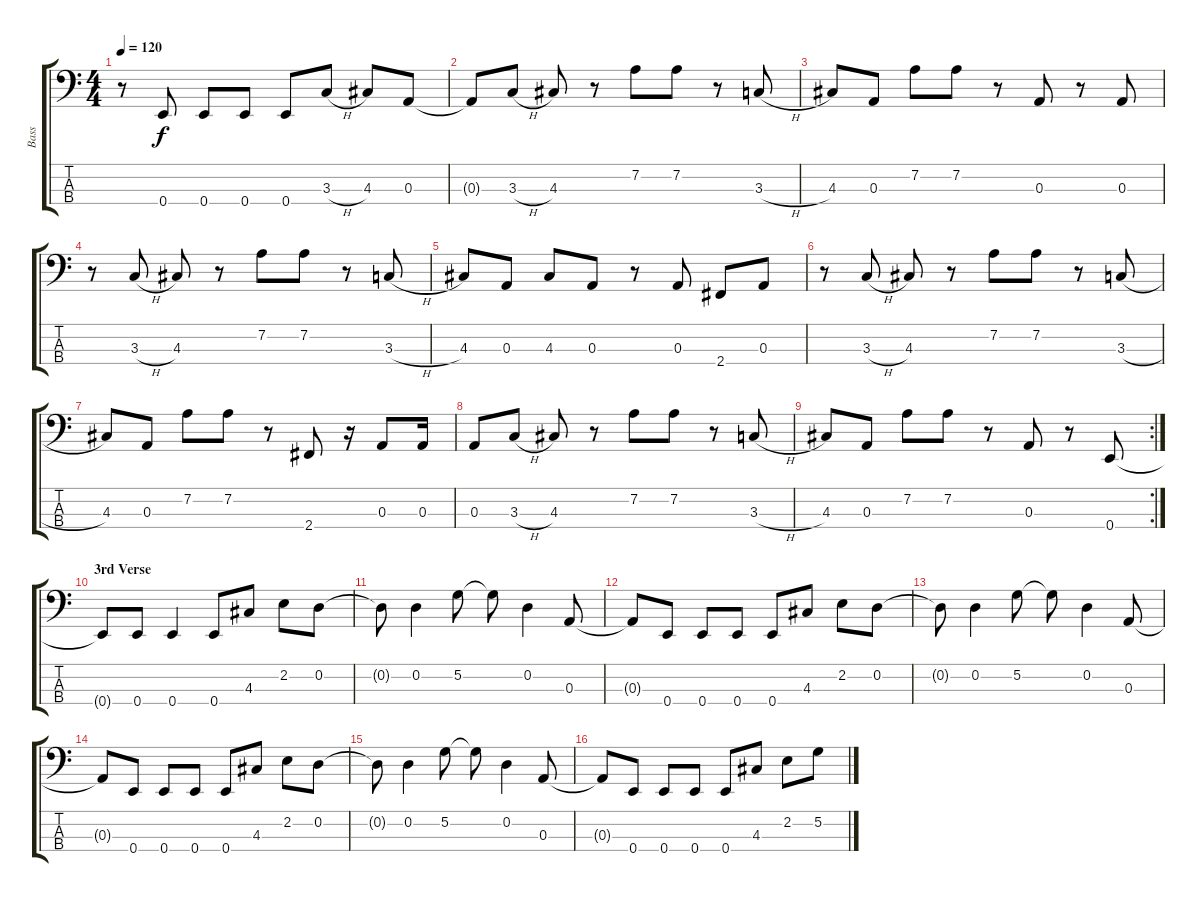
\track ("Bass" "Bass") {instrument electricbassfinger}
\staff {score tabs}
\tuning (G2 D2 A1 E1) {hide}
\ts (4 4)
\tempo 120
\clef f4
\ks c
r.8{dy f} 0.4.8 0.4.8 0.4.8 0.4.8 3.3{h}.8 4.3.8 0.3.8 |
0.3{t}.8 3.3{h}.8 4.3.8 r.8 7.2.8 7.2.8 r.8 3.3{h}.8 |
4.3.8 0.3.8 7.2.8 7.2.8 r.8 0.3.8 r.8 0.3.8 |
r.8 3.3{h}.8 4.3.8 r.8 7.2.8 7.2.8 r.8 3.3{h}.8 |
4.3.8 0.3.8 4.3.8 0.3.8 r.8 0.3.8 2.4.8 0.3.8 |
r.8 3.3{h}.8 4.3.8 r.8 7.2.8 7.2.8 r.8 3.3{h}.8 |
4.3.8 0.3.8 7.2.8 7.2.8 r.8 2.4.8 r.16 0.3.8 0.3.16 |
0.3.8 3.3{h}.8 4.3.8 r.8 7.2.8 7.2.8 r.8 3.3{h}.8 |
\rc 2
4.3.8 0.3.8 7.2.8 7.2.8 r.8 0.3.8 r.8 0.4.8 |
\section ("" "3rd Verse")
0.4{t}.8 0.4.8 0.4.4 0.4.8 4.3.8 2.2.8 0.2.8 |
0.2{t}.8 0.2.4 5.2.8 5.2{t}.8 0.2.4 0.3.8 |
0.3{t}.8 0.4.8 0.4.8 0.4.8 0.4.8 4.3.8 2.2.8 0.2.8 |
0.2{t}.8 0.2.4 5.2.8 5.2{t}.8 0.2.4 0.3.8 |
0.3{t}.8 0.4.8 0.4.8 0.4.8 0.4.8 4.3.8 2.2.8 0.2.8 |
0.2{t}.8 0.2.4 5.2.8 5.2{t}.8 0.2.4 0.3.8 |
0.3{t}.8 0.4.8 0.4.8 0.4.8 0.4.8 4.3.8 2.2.8 5.2.8
